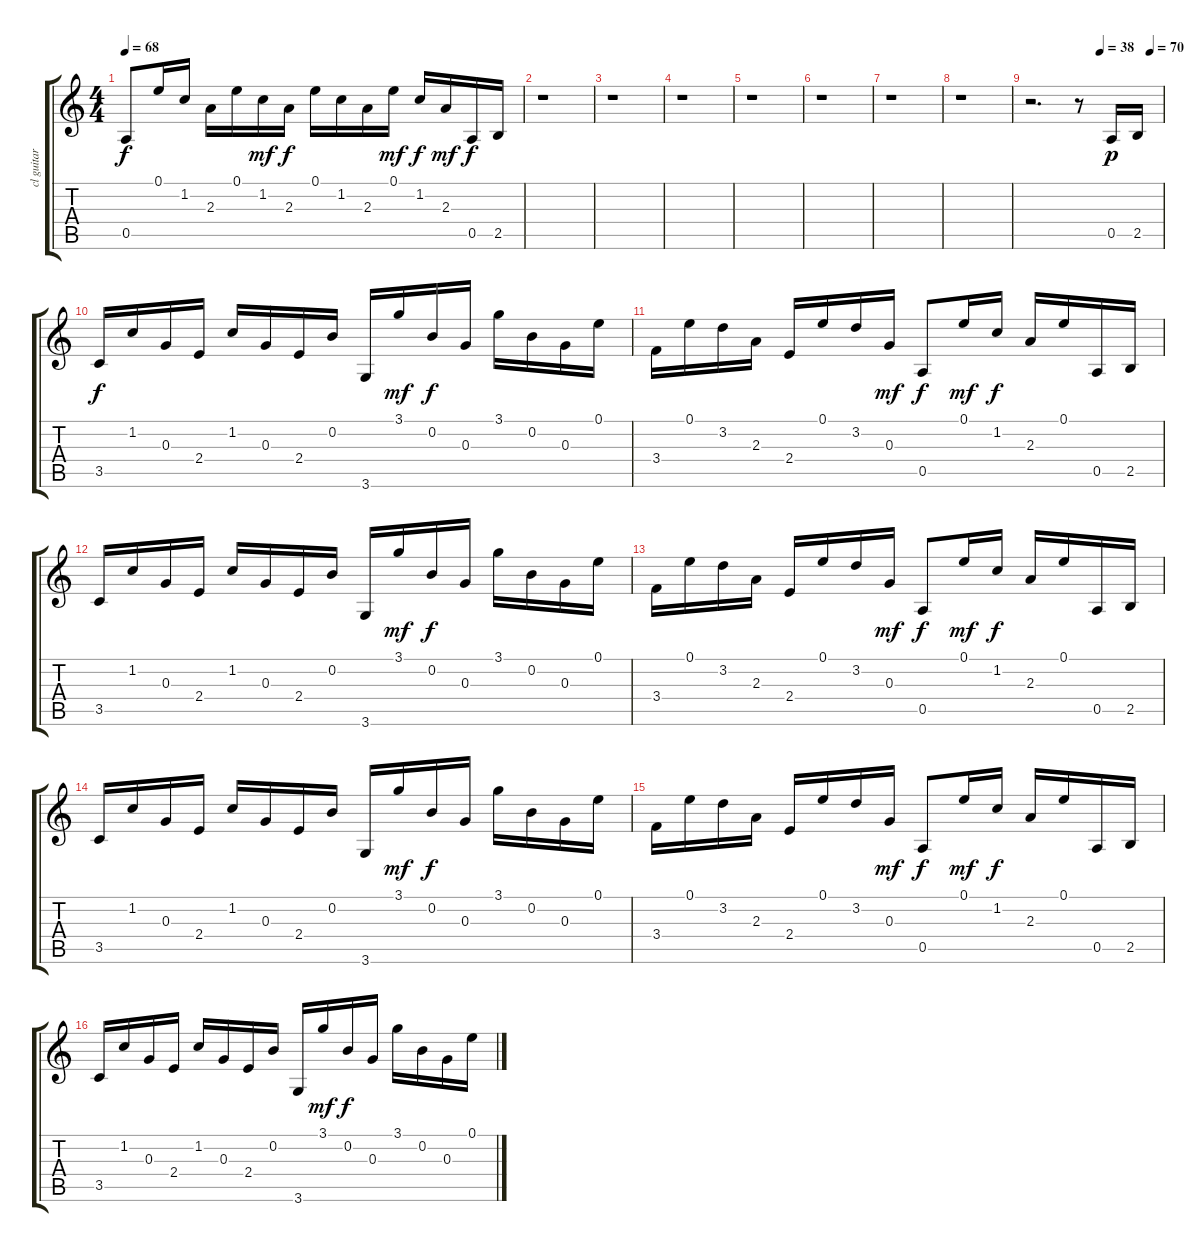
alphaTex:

\track ("cl guitar R" "cl guitar ") {instrument electricguitarclean}
\staff {score tabs}
\tuning (E4 B3 G3 D3 A2 E2) {hide}
\ts (4 4)
\tempo 68
\clef g2
\ks c
0.5.8{dy f} 0.1.16 1.2.16 2.3.16 0.1.16 1.2.16{dy mf} 2.3.16{dy f} 0.1.16 1.2.16 2.3.16 0.1.16{dy mf} 1.2.16{dy f} 2.3.16{dy mf} 0.5.16{dy f} 2.5.16 |
r.1 |
r.1 |
r.1 |
r.1 |
r.1 |
r.1 |
r.1 |
\tempo (38 0.53125)
\tempo (70 0.90625)
r.2{d} r.8 0.5.16{dy p volume 14} 2.5.16 |
3.5.16{dy f} 1.2.16 0.3.16 2.4.16 1.2.16 0.3.16 2.4.16 0.2.16 3.6.16 3.1.16{dy mf} 0.2.16{dy f} 0.3.16 3.1.16 0.2.16 0.3.16 0.1.16 |
3.4.16 0.1.16 3.2.16 2.3.16 2.4.16 0.1.16 3.2.16 0.3.16{dy mf} 0.5.8{dy f} 0.1.16{dy mf} 1.2.16{dy f} 2.3.16 0.1.16 0.5.16 2.5.16 |
3.5.16 1.2.16 0.3.16 2.4.16 1.2.16 0.3.16 2.4.16 0.2.16 3.6.16 3.1.16{dy mf} 0.2.16{dy f} 0.3.16 3.1.16 0.2.16 0.3.16 0.1.16 |
3.4.16 0.1.16 3.2.16 2.3.16 2.4.16 0.1.16 3.2.16 0.3.16{dy mf} 0.5.8{dy f} 0.1.16{dy mf} 1.2.16{dy f} 2.3.16 0.1.16 0.5.16 2.5.16 |
3.5.16 1.2.16 0.3.16 2.4.16 1.2.16 0.3.16 2.4.16 0.2.16 3.6.16 3.1.16{dy mf} 0.2.16{dy f} 0.3.16 3.1.16 0.2.16 0.3.16 0.1.16 |
3.4.16 0.1.16 3.2.16 2.3.16 2.4.16 0.1.16 3.2.16 0.3.16{dy mf} 0.5.8{dy f} 0.1.16{dy mf} 1.2.16{dy f} 2.3.16 0.1.16 0.5.16 2.5.16 |
3.5.16 1.2.16 0.3.16 2.4.16 1.2.16 0.3.16 2.4.16 0.2.16 3.6.16 3.1.16{dy mf} 0.2.16{dy f} 0.3.16 3.1.16 0.2.16 0.3.16 0.1.16
